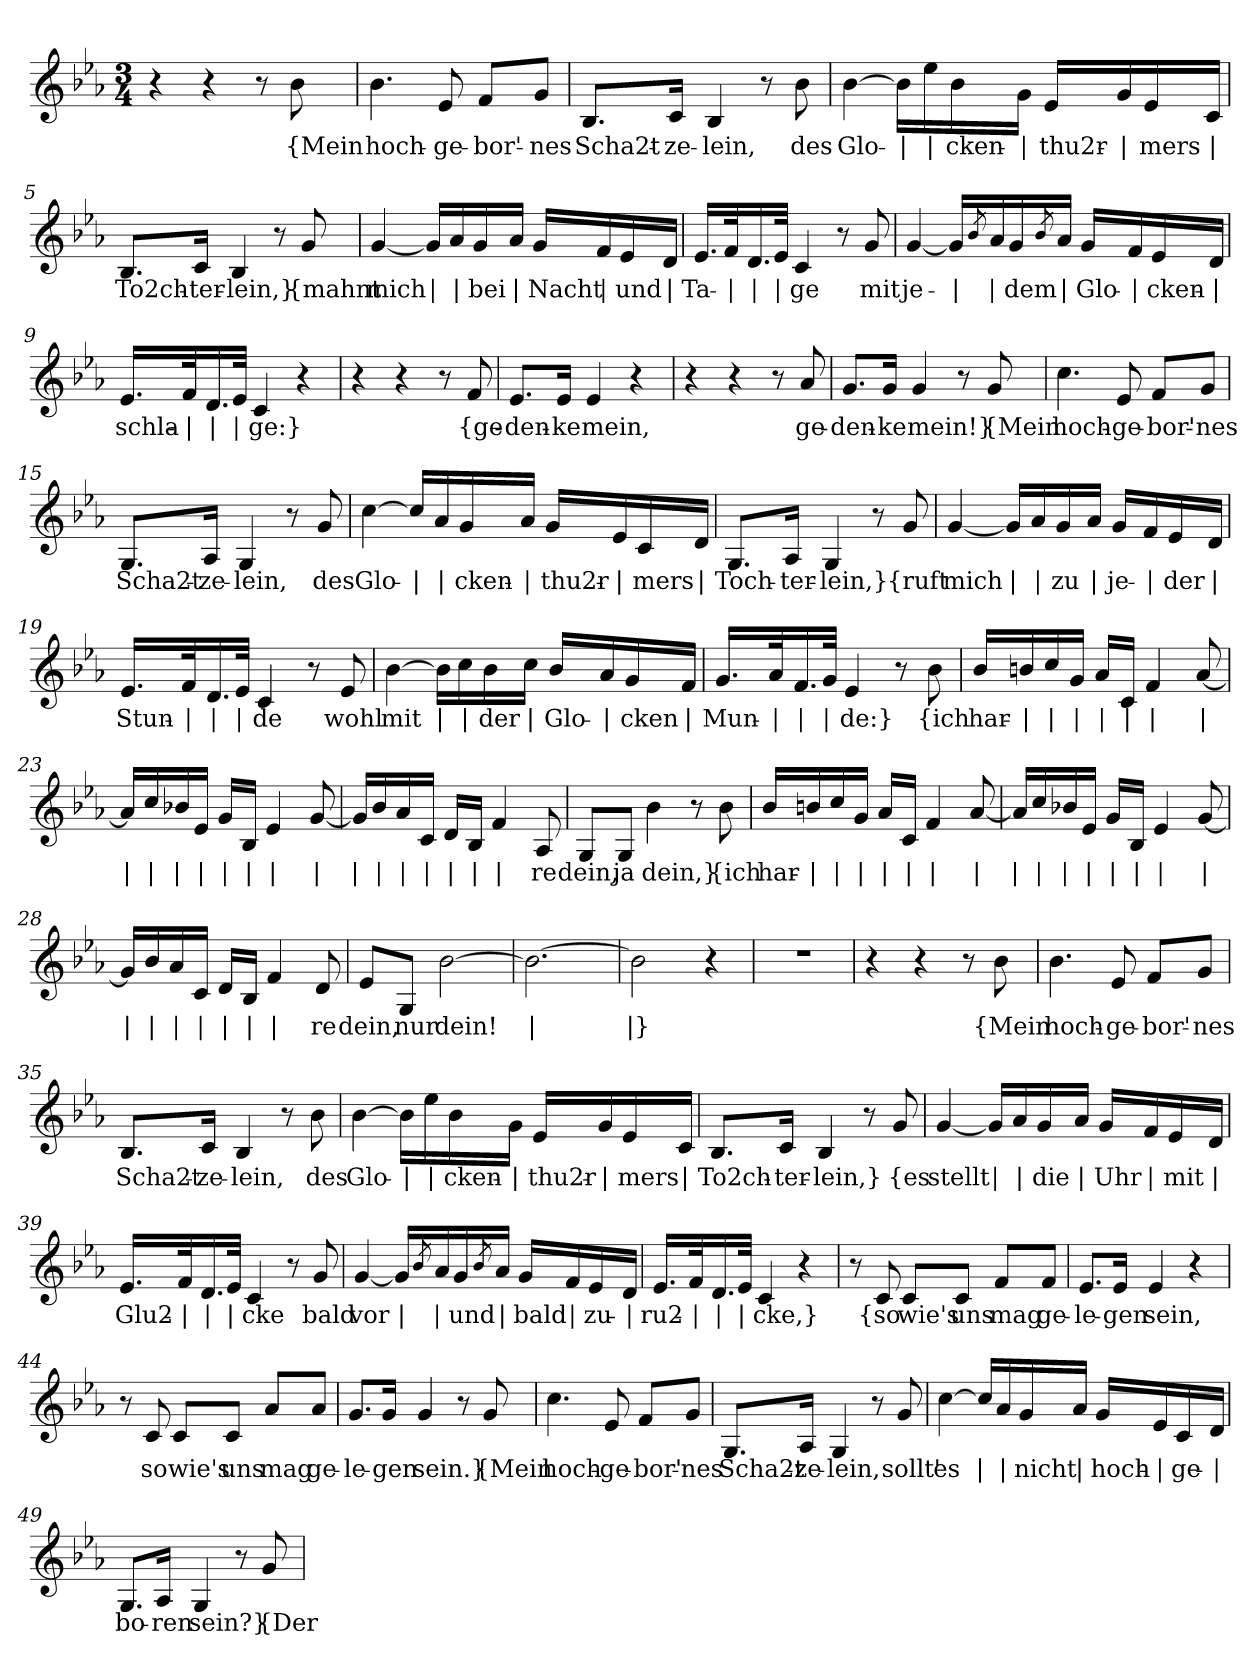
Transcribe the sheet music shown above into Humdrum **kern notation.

**kern	**text
*part1	*part1
*staff1	*staff1
*clefG2	*
*k[b-e-a-]	*
*M3/4	*
=1	=1
4r	.
4r	.
8r	.
!	!LO:LY:b
8b-\	{Mein
=2	=2
!	!LO:LY:b
4.b-\	hoch-
!	!LO:LY:b
8e-/	-ge-
!	!LO:LY:b
8f/L	-bor'-
!	!LO:LY:b
8g/J	-nes
=3	=3
!	!LO:LY:b
8.B-/L	Scha2t-
!	!LO:LY:b
16c/Jk	-ze-
!	!LO:LY:b
4B-/	-lein,
8r	.
!	!LO:LY:b
8b-\	des
=4	=4
!	!LO:LY:b
[4b-\	Glo-
!	!LO:LY:b
16b-\LL]	|
!	!LO:LY:b
16ee-\	|
!	!LO:LY:b
16b-\	-cken-
!	!LO:LY:b
16g\JJ	|
!	!LO:LY:b
16e-/LL	-thu2r-
!	!LO:LY:b
16g/	|
!	!LO:LY:b
16e-/	-mers
!	!LO:LY:b
16c/JJ	|
!!LO:LB:g=z
=5	=5
!	!LO:LY:b
8.B-/L	To2ch-
!	!LO:LY:b
16c/Jk	-ter-
!	!LO:LY:b
4B-/	-lein,}
8r	.
!	!LO:LY:b
8g/	{mahnt
=6	=6
!	!LO:LY:b
[4g/	mich
!	!LO:LY:b
16g/LL]	|
!	!LO:LY:b
16a-/	|
!	!LO:LY:b
16g/	bei
!	!LO:LY:b
16a-/JJ	|
!	!LO:LY:b
16g/LL	Nacht
!	!LO:LY:b
16f/	|
!	!LO:LY:b
16e-/	und
!	!LO:LY:b
16d/JJ	|
=7	=7
!	!LO:LY:b
16.e-/LL	Ta-
!	!LO:LY:b
32f/K	|
!	!LO:LY:b
16.d/	|
!	!LO:LY:b
32e-/JJk	|
!	!LO:LY:b
4c/	-ge
8r	.
!	!LO:LY:b
8g/	mit
=8	=8
!	!LO:LY:b
[4g/	je-
!	!LO:LY:b
16g/LL]	|
8qb-/	.
!	!LO:LY:b
16a-/	|
!	!LO:LY:b
16g/	-dem
8qb-/	.
!	!LO:LY:b
16a-/JJ	|
!	!LO:LY:b
16g/LL	Glo-
!	!LO:LY:b
16f/	|
!	!LO:LY:b
16e-/	-cken-
!	!LO:LY:b
16d/JJ	|
!!LO:LB:g=z
=9	=9
!	!LO:LY:b
16.e-/LL	-schla-
!	!LO:LY:b
32f/K	|
!	!LO:LY:b
16.d/	|
!	!LO:LY:b
32e-/JJk	|
!	!LO:LY:b
4c/	-ge:}
4r	.
=10	=10
4r	.
4r	.
8r	.
!	!LO:LY:b
8f/	{ge-
=11	=11
!	!LO:LY:b
8.e-/L	-den-
!	!LO:LY:b
16e-/Jk	-ke
!	!LO:LY:b
4e-/	mein,
4r	.
=12	=12
4r	.
4r	.
8r	.
!	!LO:LY:b
8a-/	ge-
=13	=13
!	!LO:LY:b
8.g/L	-den-
!	!LO:LY:b
16g/Jk	-ke
!	!LO:LY:b
4g/	mein!}
8r	.
!	!LO:LY:b
8g/	{Mein
=14	=14
!	!LO:LY:b
4.cc\	hoch-
!	!LO:LY:b
8e-/	-ge-
!	!LO:LY:b
8f/L	-bor'-
!	!LO:LY:b
8g/J	-nes
!!LO:LB:g=z
=15	=15
!	!LO:LY:b
8.G/L	Scha2t-
!	!LO:LY:b
16A-/Jk	-ze-
!	!LO:LY:b
4G/	-lein,
8r	.
!	!LO:LY:b
8g/	des
=16	=16
!	!LO:LY:b
[4cc\	Glo-
!	!LO:LY:b
16cc/LL]	|
!	!LO:LY:b
16a-/	|
!	!LO:LY:b
16g/	-cken-
!	!LO:LY:b
16a-/JJ	|
!	!LO:LY:b
16g/LL	-thu2r-
!	!LO:LY:b
16e-/	|
!	!LO:LY:b
16c/	-mers
!	!LO:LY:b
16d/JJ	|
=17	=17
!	!LO:LY:b
8.G/L	Toch-
!	!LO:LY:b
16A-/Jk	-ter-
!	!LO:LY:b
4G/	-lein,}
8r	.
!	!LO:LY:b
8g/	{ruft
=18	=18
!	!LO:LY:b
[4g/	mich
!	!LO:LY:b
16g/LL]	|
!	!LO:LY:b
16a-/	|
!	!LO:LY:b
16g/	zu
!	!LO:LY:b
16a-/JJ	|
!	!LO:LY:b
16g/LL	je-
!	!LO:LY:b
16f/	|
!	!LO:LY:b
16e-/	-der
!	!LO:LY:b
16d/JJ	|
!!LO:LB:g=z
=19	=19
!	!LO:LY:b
16.e-/LL	Stun-
!	!LO:LY:b
32f/K	|
!	!LO:LY:b
16.d/	|
!	!LO:LY:b
32e-/JJk	|
!	!LO:LY:b
4c/	-de
8r	.
!	!LO:LY:b
8e-/	wohl
=20	=20
!	!LO:LY:b
[4b-\	mit
!	!LO:LY:b
16b-\LL]	|
!	!LO:LY:b
16cc\	|
!	!LO:LY:b
16b-\	der
!	!LO:LY:b
16cc\JJ	|
!	!LO:LY:b
16b-/LL	Glo-
!	!LO:LY:b
16a-/	|
!	!LO:LY:b
16g/	-cken
!	!LO:LY:b
16f/JJ	|
=21	=21
!	!LO:LY:b
16.g/LL	Mun-
!	!LO:LY:b
32a-/K	|
!	!LO:LY:b
16.f/	|
!	!LO:LY:b
32g/JJk	|
!	!LO:LY:b
4e-/	-de:}
8r	.
!	!LO:LY:b
8b-\	{ich
=22	=22
!	!LO:LY:b
16b-/LL	har-
!	!LO:LY:b
16bn/	|
!	!LO:LY:b
16cc/	|
!	!LO:LY:b
16g/JJ	|
!	!LO:LY:b
16a-/LL	|
!	!LO:LY:b
16c/JJ	|
!	!LO:LY:b
4f/	|
!	!LO:LY:b
[8a-/	|
!!LO:LB:g=z
=23	=23
!	!LO:LY:b
16a-/LL]	|
!	!LO:LY:b
16cc/	|
!	!LO:LY:b
16b-X/	|
!	!LO:LY:b
16e-/JJ	|
!	!LO:LY:b
16g/LL	|
!	!LO:LY:b
16B-/JJ	|
!	!LO:LY:b
4e-/	|
!	!LO:LY:b
[8g/	|
=24	=24
!	!LO:LY:b
16g/LL]	|
!	!LO:LY:b
16b-/	|
!	!LO:LY:b
16a-/	|
!	!LO:LY:b
16c/JJ	|
!	!LO:LY:b
16d/LL	|
!	!LO:LY:b
16B-/JJ	|
!	!LO:LY:b
4f/	|
!	!LO:LY:b
8A-/	-re
=25	=25
!	!LO:LY:b
8G/L	dein,
!	!LO:LY:b
8G/J	ja
!	!LO:LY:b
4b-\	dein,}
8r	.
!	!LO:LY:b
8b-\	{ich
=26	=26
!	!LO:LY:b
16b-/LL	har-
!	!LO:LY:b
16bn/	|
!	!LO:LY:b
16cc/	|
!	!LO:LY:b
16g/JJ	|
!	!LO:LY:b
16a-/LL	|
!	!LO:LY:b
16c/JJ	|
!	!LO:LY:b
4f/	|
!	!LO:LY:b
[8a-/	|
=27	=27
!	!LO:LY:b
16a-/LL]	|
!	!LO:LY:b
16cc/	|
!	!LO:LY:b
16b-X/	|
!	!LO:LY:b
16e-/JJ	|
!	!LO:LY:b
16g/LL	|
!	!LO:LY:b
16B-/JJ	|
!	!LO:LY:b
4e-/	|
!	!LO:LY:b
[8g/	|
!!LO:LB:g=z
=28	=28
!	!LO:LY:b
16g/LL]	|
!	!LO:LY:b
16b-/	|
!	!LO:LY:b
16a-/	|
!	!LO:LY:b
16c/JJ	|
!	!LO:LY:b
16d/LL	|
!	!LO:LY:b
16B-/JJ	|
!	!LO:LY:b
4f/	|
!	!LO:LY:b
8d/	-re
=29	=29
!	!LO:LY:b
8e-/L	dein,
!	!LO:LY:b
8G/J	nur
!	!LO:LY:b
[2b-\	dein!
=30	=30
!	!LO:LY:b
2.b-\_	|
=31	=31
!	!LO:LY:b
2b-\]	|}
4r	.
=32	=32
2.r	.
=33	=33
4r	.
4r	.
8r	.
!	!LO:LY:b
8b-\	{Mein
=34	=34
!	!LO:LY:b
4.b-\	hoch-
!	!LO:LY:b
8e-/	-ge-
!	!LO:LY:b
8f/L	-bor'-
!	!LO:LY:b
8g/J	-nes
!!LO:LB:g=z
=35	=35
!	!LO:LY:b
8.B-/L	Scha2t-
!	!LO:LY:b
16c/Jk	-ze-
!	!LO:LY:b
4B-/	-lein,
8r	.
!	!LO:LY:b
8b-\	des
=36	=36
!	!LO:LY:b
[4b-\	Glo-
!	!LO:LY:b
16b-\LL]	|
!	!LO:LY:b
16ee-\	|
!	!LO:LY:b
16b-\	-cken-
!	!LO:LY:b
16g\JJ	|
!	!LO:LY:b
16e-/LL	-thu2r-
!	!LO:LY:b
16g/	|
!	!LO:LY:b
16e-/	-mers
!	!LO:LY:b
16c/JJ	|
=37	=37
!	!LO:LY:b
8.B-/L	To2ch-
!	!LO:LY:b
16c/Jk	-ter-
!	!LO:LY:b
4B-/	-lein,}
8r	.
!	!LO:LY:b
8g/	{es
=38	=38
!	!LO:LY:b
[4g/	stellt
!	!LO:LY:b
16g/LL]	|
!	!LO:LY:b
16a-/	|
!	!LO:LY:b
16g/	die
!	!LO:LY:b
16a-/JJ	|
!	!LO:LY:b
16g/LL	Uhr
!	!LO:LY:b
16f/	|
!	!LO:LY:b
16e-/	mit
!	!LO:LY:b
16d/JJ	|
!!LO:LB:g=z
=39	=39
!	!LO:LY:b
16.e-/LL	Glu2-
!	!LO:LY:b
32f/K	|
!	!LO:LY:b
16.d/	|
!	!LO:LY:b
32e-/JJk	|
!	!LO:LY:b
4c/	-cke
8r	.
!	!LO:LY:b
8g/	bald
=40	=40
!	!LO:LY:b
[4g/	vor
!	!LO:LY:b
16g/LL]	|
8qb-/	.
!	!LO:LY:b
16a-/	|
!	!LO:LY:b
16g/	und
8qb-/	.
!	!LO:LY:b
16a-/JJ	|
!	!LO:LY:b
16g/LL	bald
!	!LO:LY:b
16f/	|
!	!LO:LY:b
16e-/	zu-
!	!LO:LY:b
16d/JJ	|
=41	=41
!	!LO:LY:b
16.e-/LL	-ru2-
!	!LO:LY:b
32f/K	|
!	!LO:LY:b
16.d/	|
!	!LO:LY:b
32e-/JJk	|
!	!LO:LY:b
4c/	-cke,}
4r	.
=42	=42
8r	.
!	!LO:LY:b
8c/	{so
!	!LO:LY:b
8c/L	wie's
!	!LO:LY:b
8c/J	uns
!	!LO:LY:b
8f/L	mag
!	!LO:LY:b
8f/J	ge-
!!LO:LB:g=z
=43	=43
!	!LO:LY:b
8.e-/L	-le-
!	!LO:LY:b
16e-/Jk	-gen
!	!LO:LY:b
4e-/	sein,
4r	.
=44	=44
8r	.
!	!LO:LY:b
8c/	so
!	!LO:LY:b
8c/L	wie's
!	!LO:LY:b
8c/J	uns
!	!LO:LY:b
8a-/L	mag
!	!LO:LY:b
8a-/J	ge-
=45	=45
!	!LO:LY:b
8.g/L	-le-
!	!LO:LY:b
16g/Jk	-gen
!	!LO:LY:b
4g/	sein.}
8r	.
!	!LO:LY:b
8g/	{Mein
=46	=46
!	!LO:LY:b
4.cc\	hoch-
!	!LO:LY:b
8e-/	-ge-
!	!LO:LY:b
8f/L	-bor'-
!	!LO:LY:b
8g/J	-nes
!!LO:PB:g=z
=47	=47
!	!LO:LY:b
8.G/L	Scha2t-
!	!LO:LY:b
16A-/Jk	-ze-
!	!LO:LY:b
4G/	-lein,
8r	.
!	!LO:LY:b
8g/	sollt'
=48	=48
!	!LO:LY:b
[4cc\	es
!	!LO:LY:b
16cc/LL]	|
!	!LO:LY:b
16a-/	|
!	!LO:LY:b
16g/	nicht
!	!LO:LY:b
16a-/JJ	|
!	!LO:LY:b
16g/LL	hoch-
!	!LO:LY:b
16e-/	|
!	!LO:LY:b
16c/	-ge-
!	!LO:LY:b
16d/JJ	|
=49	=49
!	!LO:LY:b
8.G/L	-bo-
!	!LO:LY:b
16A-/Jk	-ren
!	!LO:LY:b
4G/	sein?}
8r	.
!	!LO:LY:b
8g/	{Der
=	=
*-	*-
